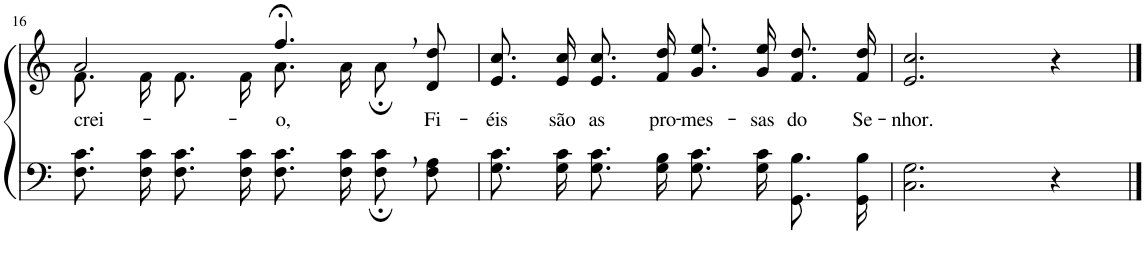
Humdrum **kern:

**kern	**kern	**text
*part2	*part1	*part1
*staff2	*staff1	*staff1
*I"Parte III e IV	*I"Parte I e II	*
!!LO:PB:g=z
*clefF4	*clefG2	*
*Trd1c2	*Trd1c2	*
*k[]	*k[]	*
*M4/4	*M4/4	*
=16	=16	=16
*	*^	*
!	!	!	!LO:LY:b
8.F\ 8.c\L	2a/	8.f\	crei-
16F\ 16c\Jk	.	16f\KL	.
8.F\ 8.c\L	.	8.f\J	.
16F\ 16c\Jk	.	16f\KL	.
!	!	!	!LO:LY:b
8.F\ 8.c\L	4.ff;<,/	8.a\J	-o,
16F\ 16c\Jk	.	16a\KL	.
8F;,\ 8c;,\L	.	8a;\J	.
!	!	!	!LO:LY:b
8F\ 8A\J	8d/ 8dd/	8ryy	Fi-
=17	=17	=17	=17
!	!	!	!LO:LY:b
*	*v	*v	*
8.G\ 8.c\L	8.e/ 8.cc/L	-éis
!	!	!LO:LY:b
16G\ 16c\Jk	16e/ 16cc/Jk	são
!	!	!LO:LY:b
8.G\ 8.c\L	8.e/ 8.cc/L	as
!	!	!LO:LY:b
16G\ 16B\Jk	16f/ 16dd/Jk	pro-
!	!	!LO:LY:b
8.G\ 8.c\L	8.g\ 8.ee\L	-mes-
!	!	!LO:LY:b
16G\ 16c\Jk	16g\ 16ee\Jk	-sas
!	!	!LO:LY:b
8.GG\ 8.B\L	8.f/ 8.dd/L	do
!	!	!LO:LY:b
16GG\ 16B\Jk	16f/ 16dd/Jk	Se-
=18	=18	=18
!	!	!LO:LY:b
2.C\ 2.G\	2.e/ 2.cc/	-nhor.
4r	4r	.
==	==	==
*-	*-	*-
